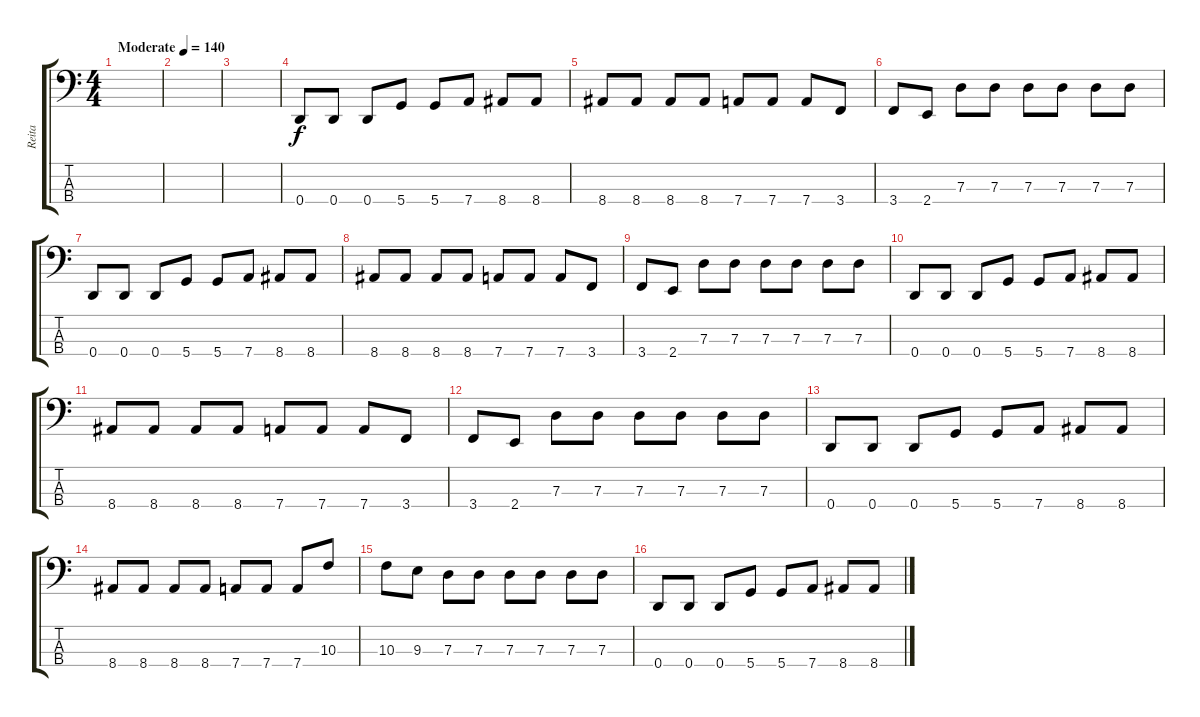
\track ("Reita" "Reita") {instrument electricbassfinger}
\staff {score tabs}
\tuning (F2 C2 G1 D1) {hide}
\ts (4 4)
\tempo (140 "Moderate")
\clef f4
\ks c
|
|
|
0.4.8 0.4.8 0.4.8 5.4.8 5.4.8 7.4.8 8.4.8 8.4.8 |
8.4.8 8.4.8 8.4.8 8.4.8 7.4.8 7.4.8 7.4.8 3.4.8 |
3.4.8 2.4.8 7.3.8 7.3.8 7.3.8 7.3.8 7.3.8 7.3.8 |
0.4.8 0.4.8 0.4.8 5.4.8 5.4.8 7.4.8 8.4.8 8.4.8 |
8.4.8 8.4.8 8.4.8 8.4.8 7.4.8 7.4.8 7.4.8 3.4.8 |
3.4.8 2.4.8 7.3.8 7.3.8 7.3.8 7.3.8 7.3.8 7.3.8 |
0.4.8 0.4.8 0.4.8 5.4.8 5.4.8 7.4.8 8.4.8 8.4.8 |
8.4.8 8.4.8 8.4.8 8.4.8 7.4.8 7.4.8 7.4.8 3.4.8 |
3.4.8 2.4.8 7.3.8 7.3.8 7.3.8 7.3.8 7.3.8 7.3.8 |
0.4.8 0.4.8 0.4.8 5.4.8 5.4.8 7.4.8 8.4.8 8.4.8 |
8.4.8 8.4.8 8.4.8 8.4.8 7.4.8 7.4.8 7.4.8 10.3.8 |
10.3.8 9.3.8 7.3.8 7.3.8 7.3.8 7.3.8 7.3.8 7.3.8 |
0.4.8 0.4.8 0.4.8 5.4.8 5.4.8 7.4.8 8.4.8 8.4.8
